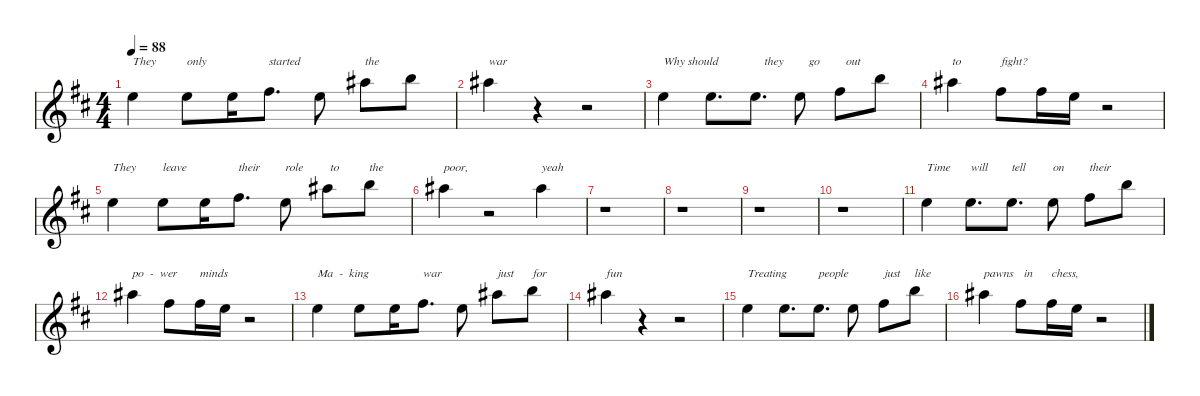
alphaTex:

\defaultSystemsLayout 4
\hideDynamics
\bracketExtendMode nobrackets
\singleTrackTrackNamePolicy hidden
\multiTrackTrackNamePolicy hidden
\firstSystemTrackNameMode fullname
\firstSystemTrackNameOrientation horizontal
\otherSystemsTrackNameOrientation horizontal
\track ("Vocals" "sax.") {instrument tenorsax}
\staff {score}
\tuning (E4 B3 G3 D3 A2 E2)
\displaytranspose 14
\ts (4 4)
\tempo 88
\clef g2
\ks d
12.4{acc forcenatural}.4{txt "They" dy fff beam Down} 12.4{acc forcenatural}.8{txt "only" beam Down} 12.4{acc forcenatural}.16{beam Down} 14.4{acc #}.8{d txt "started" beam Down} 12.4{acc forcenatural}.8{beam Down} 13.3{acc #}.8{txt "the" beam Down} 14.3{acc forcenatural}.8{beam Down} |
13.3{acc #}.4{txt "war" beam Down} r.4{beam Down} r.2{beam Down} |
12.4{acc forcenatural}.4{txt "Why should" beam Down} 12.4{acc forcenatural}.8{d beam Down} 12.4{acc forcenatural}.8{d txt "   they" beam Down} 12.4{acc forcenatural}.8{txt "   go" beam Down} 14.4{acc #}.8{txt "  out" beam Down} 14.3{acc forcenatural}.8{beam Down} |
13.3{acc #}.4{txt "to" beam Down} 14.4{acc #}.8{txt "fight?" beam Down} 14.4{acc #}.16{beam Down} 12.4{acc forcenatural}.16{beam Down} r.2{beam Down} |
12.4{acc forcenatural}.4{txt "They" beam Down} 12.4{acc forcenatural}.8{txt "leave" beam Down} 12.4{acc forcenatural}.16{beam Down} 14.4{acc #}.8{d txt "their" beam Down} 12.4{acc forcenatural}.8{txt "role" beam Down} 13.3{acc #}.8{txt " to" beam Down} 14.3{acc forcenatural}.8{txt "the" beam Down} |
13.3{acc #}.4{txt "poor," beam Down} r.2{beam Down} 13.3{acc #}.4{txt "yeah" beam Down} |
r.1{beam Down} |
r.1{beam Down} |
r.1{beam Down} |
r.1{beam Down} |
12.4{acc forcenatural}.4{txt "Time" beam Down} 12.4{acc forcenatural}.8{d txt "will" beam Down} 12.4{acc forcenatural}.8{d txt "tell" beam Down} 12.4{acc forcenatural}.8{txt "on" beam Down} 14.4{acc #}.8{txt "their" beam Down} 14.3{acc forcenatural}.8{beam Down} |
13.3{acc #}.4{txt "po  -  wer" beam Down} 14.4{acc #}.8{beam Down} 14.4{acc #}.16{txt "minds" beam Down} 12.4{acc forcenatural}.16{beam Down} r.2{beam Down} |
12.4{acc forcenatural}.4{txt "Ma  -  king" beam Down} 12.4{acc forcenatural}.8{beam Down} 12.4{acc forcenatural}.16{beam Down} 14.4{acc #}.8{d txt "war" beam Down} 12.4{acc forcenatural}.8{beam Down} 13.3{acc #}.8{txt "just" beam Down} 14.3{acc forcenatural}.8{txt "for" beam Down} |
13.3{acc #}.4{txt "fun" beam Down} r.4{beam Down} r.2{beam Down} |
12.4{acc forcenatural}.4{txt "Treating" beam Down} 12.4{acc forcenatural}.8{d beam Down} 12.4{acc forcenatural}.8{d txt "people" beam Down} 12.4{acc forcenatural}.8{beam Down} 14.4{acc #}.8{txt "just" beam Down} 14.3{acc forcenatural}.8{txt "like" beam Down} |
13.3{acc #}.4{txt "pawns" beam Down} 14.4{acc #}.8{txt " in" beam Down} 14.4{acc #}.16{txt "chess," beam Down} 12.4{acc forcenatural}.16{beam Down} r.2{beam Down}
